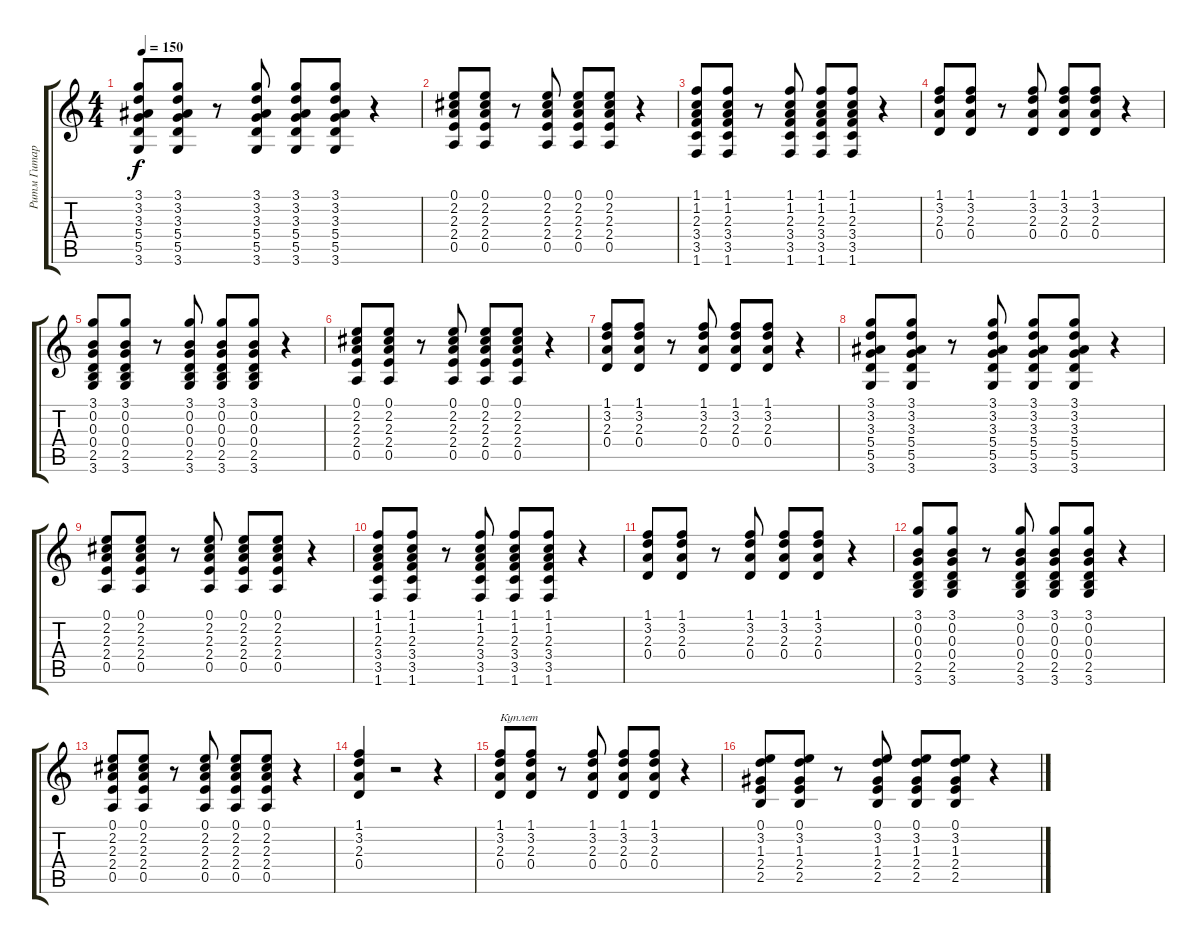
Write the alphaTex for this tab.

\track ("Ритм Гитара" "Ритм Гитар") {instrument acousticguitarsteel}
\staff {score tabs}
\tuning (E4 B3 G3 D3 A2 E2) {hide}
\ts (4 4)
\tempo 150
\clef g2
\ks c
(3.1 3.2 3.3 5.4 5.5 3.6).8{dy f} (3.1 3.2 3.3 5.4 5.5 3.6).8 r.8 (3.1 3.2 3.3 5.4 5.5 3.6).8 (3.1 3.2 3.3 5.4 5.5 3.6).8 (3.1 3.2 3.3 5.4 5.5 3.6).8 r.4 |
(0.1 2.2 2.3 2.4 0.5).8 (0.1 2.2 2.3 2.4 0.5).8 r.8 (0.1 2.2 2.3 2.4 0.5).8 (0.1 2.2 2.3 2.4 0.5).8 (0.1 2.2 2.3 2.4 0.5).8 r.4 |
(1.1 1.2 2.3 3.4 3.5 1.6).8 (1.1 1.2 2.3 3.4 3.5 1.6).8 r.8 (1.1 1.2 2.3 3.4 3.5 1.6).8 (1.1 1.2 2.3 3.4 3.5 1.6).8 (1.1 1.2 2.3 3.4 3.5 1.6).8 r.4 |
(1.1 3.2 2.3 0.4).8 (1.1 3.2 2.3 0.4).8 r.8 (1.1 3.2 2.3 0.4).8 (1.1 3.2 2.3 0.4).8 (1.1 3.2 2.3 0.4).8 r.4 |
(3.1 0.2 0.3 0.4 2.5 3.6).8 (3.1 0.2 0.3 0.4 2.5 3.6).8 r.8 (3.1 0.2 0.3 0.4 2.5 3.6).8 (3.1 0.2 0.3 0.4 2.5 3.6).8 (3.1 0.2 0.3 0.4 2.5 3.6).8 r.4 |
(0.1 2.2 2.3 2.4 0.5).8 (0.1 2.2 2.3 2.4 0.5).8 r.8 (0.1 2.2 2.3 2.4 0.5).8 (0.1 2.2 2.3 2.4 0.5).8 (0.1 2.2 2.3 2.4 0.5).8 r.4 |
(1.1 3.2 2.3 0.4).8 (1.1 3.2 2.3 0.4).8 r.8 (1.1 3.2 2.3 0.4).8 (1.1 3.2 2.3 0.4).8 (1.1 3.2 2.3 0.4).8 r.4 |
(3.1 3.2 3.3 5.4 5.5 3.6).8 (3.1 3.2 3.3 5.4 5.5 3.6).8 r.8 (3.1 3.2 3.3 5.4 5.5 3.6).8 (3.1 3.2 3.3 5.4 5.5 3.6).8 (3.1 3.2 3.3 5.4 5.5 3.6).8 r.4 |
(0.1 2.2 2.3 2.4 0.5).8 (0.1 2.2 2.3 2.4 0.5).8 r.8 (0.1 2.2 2.3 2.4 0.5).8 (0.1 2.2 2.3 2.4 0.5).8 (0.1 2.2 2.3 2.4 0.5).8 r.4 |
(1.1 1.2 2.3 3.4 3.5 1.6).8 (1.1 1.2 2.3 3.4 3.5 1.6).8 r.8 (1.1 1.2 2.3 3.4 3.5 1.6).8 (1.1 1.2 2.3 3.4 3.5 1.6).8 (1.1 1.2 2.3 3.4 3.5 1.6).8 r.4 |
(1.1 3.2 2.3 0.4).8 (1.1 3.2 2.3 0.4).8 r.8 (1.1 3.2 2.3 0.4).8 (1.1 3.2 2.3 0.4).8 (1.1 3.2 2.3 0.4).8 r.4 |
(3.1 0.2 0.3 0.4 2.5 3.6).8 (3.1 0.2 0.3 0.4 2.5 3.6).8 r.8 (3.1 0.2 0.3 0.4 2.5 3.6).8 (3.1 0.2 0.3 0.4 2.5 3.6).8 (3.1 0.2 0.3 0.4 2.5 3.6).8 r.4 |
(0.1 2.2 2.3 2.4 0.5).8 (0.1 2.2 2.3 2.4 0.5).8 r.8 (0.1 2.2 2.3 2.4 0.5).8 (0.1 2.2 2.3 2.4 0.5).8 (0.1 2.2 2.3 2.4 0.5).8 r.4 |
(1.1 3.2 2.3 0.4).4 r.2 r.4 |
(1.1 3.2 2.3 0.4).8{txt "Куплет"} (1.1 3.2 2.3 0.4).8 r.8 (1.1 3.2 2.3 0.4).8 (1.1 3.2 2.3 0.4).8 (1.1 3.2 2.3 0.4).8 r.4 |
(0.1 3.2 1.3 2.4 2.5).8 (0.1 3.2 1.3 2.4 2.5).8 r.8 (0.1 3.2 1.3 2.4 2.5).8 (0.1 3.2 1.3 2.4 2.5).8 (0.1 3.2 1.3 2.4 2.5).8 r.4
